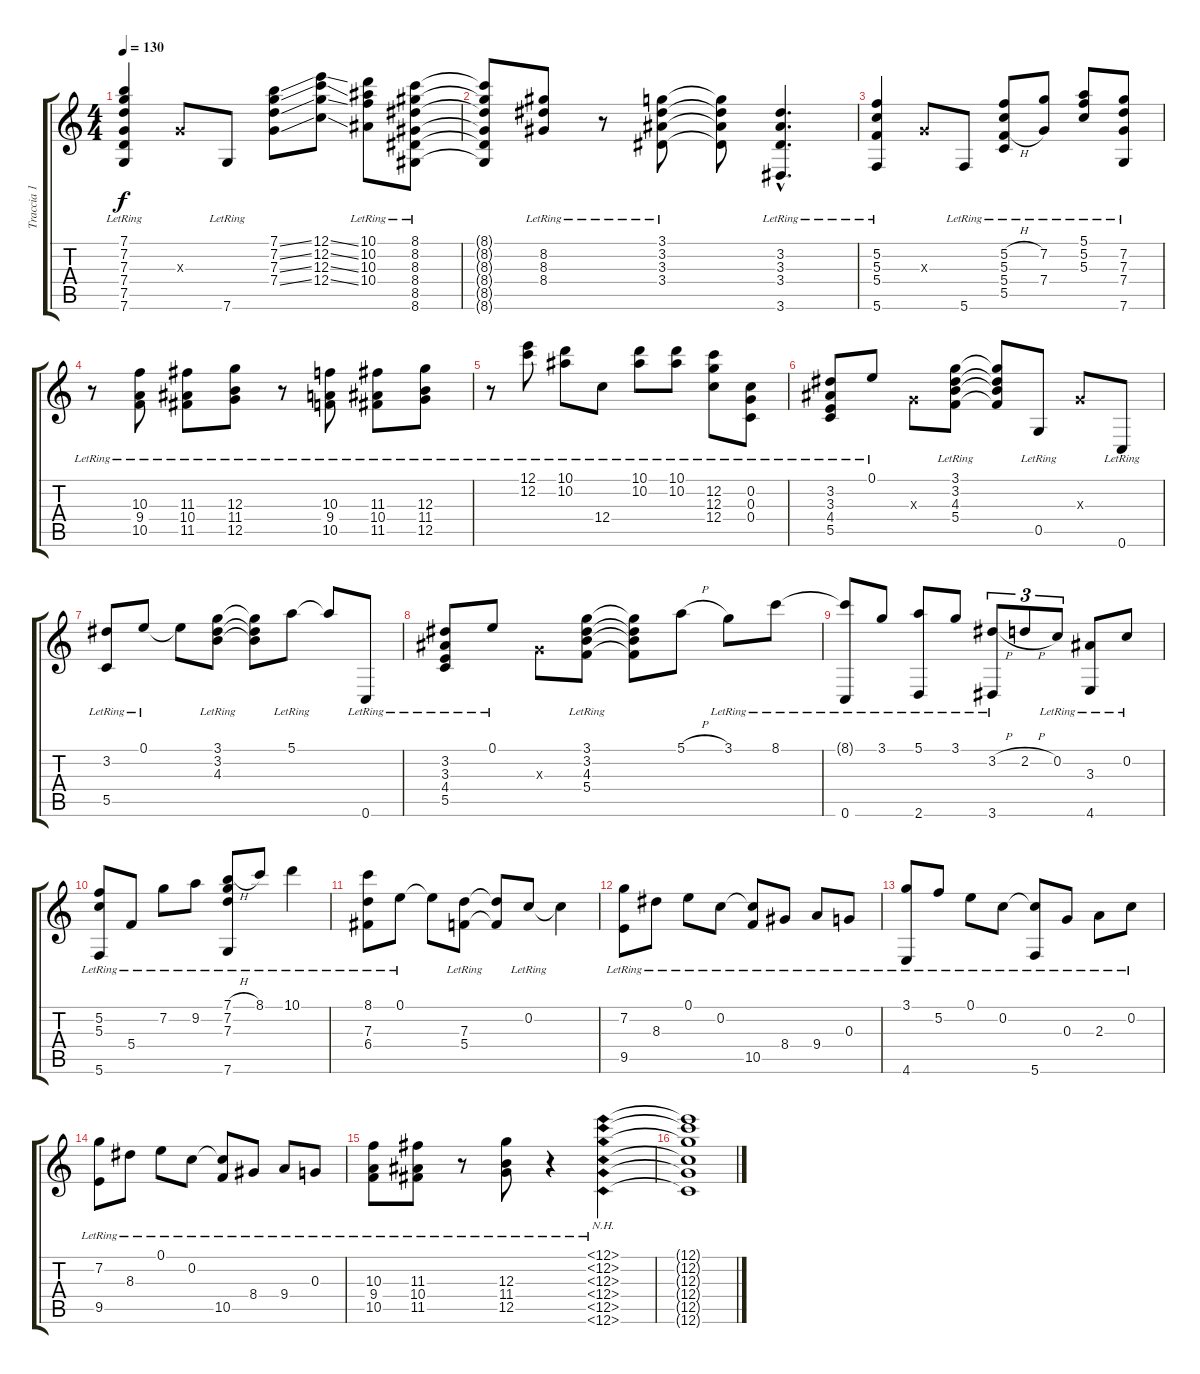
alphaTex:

\track ("Traccia 1" "Traccia 1") {instrument acousticguitarnylon}
\staff {score tabs}
\tuning (E4 C4 G3 C3 G2 C2) {hide}
\ts (4 4)
\tempo 130
\clef g2
\ks c
(7.1{lr} 7.2{lr} 7.3{lr} 7.4{lr} 7.5{lr} 7.6{lr}).4{dy f} 0.3{x}.8 7.6{lr}.8 (7.1{ss} 7.2{ss} 7.3{ss} 7.4{ss}).8 (12.1{ss} 12.2{ss} 12.3{ss} 12.4{ss}).8 (10.1{lr} 10.2{lr} 10.3{lr} 10.4{lr}).8 (8.1{lr} 8.2{lr} 8.3{lr} 8.4{lr} 8.5{lr} 8.6{lr}).8 |
(8.1{t} 8.2{t} 8.3{t} 8.4{t} 8.5{t} 8.6{t}).8 (8.2{lr} 8.3{lr} 8.4{lr}).8 r.8 (3.1{lr} 3.2{lr} 3.3{lr} 3.4{lr}).8 (3.1{t} 3.2{t} 3.3{t} 3.4{t}).8 (3.2{hac lr} 3.3{hac lr} 3.4{hac lr} 3.6{hac lr}).4{d} |
(5.2{lr} 5.3{lr} 5.4{lr} 5.6{lr}).4 0.3{x}.8 5.6{lr}.8 (5.2{h} 5.3{lr} 5.4{h} 5.5{lr}).8 (7.2{lr} 7.4{lr}).8 (5.1{lr} 5.2{lr} 5.3{lr}).8 (7.2{lr} 7.3{lr} 7.4{lr} 7.6{lr}).8 |
r.8 (10.3{lr} 9.4{lr} 10.5{lr}).8 (11.3{lr} 10.4{lr} 11.5{lr}).8 (12.3{lr} 11.4{lr} 12.5{lr}).8 r.8 (10.3{lr} 9.4{lr} 10.5{lr}).8 (11.3{lr} 10.4{lr} 11.5{lr}).8 (12.3{lr} 11.4{lr} 12.5{lr}).8 |
r.8 (12.1{lr} 12.2{lr}).8 (10.1{lr} 10.2{lr}).8 12.4{lr}.8 (10.1{lr} 10.2{lr}).8 (10.1{lr} 10.2{lr}).8 (12.2{lr} 12.3{lr} 12.4{lr}).8 (0.2{lr} 0.3{lr} 0.4{lr}).8 |
(3.2{lr} 3.3{lr} 4.4{lr} 5.5{lr}).8 0.1{lr}.8 0.3{x}.8 (3.1{lr} 3.2{lr} 4.3{lr} 5.4{lr}).8 (3.1{t} 3.2{t} 4.3{t} 5.4{t}).8 0.5{lr}.8 0.3{x}.8 0.6{lr}.8 |
(3.2{lr} 5.5{lr}).8 0.1{lr}.8 0.1{t}.8 (3.1{lr} 3.2{lr} 4.3{lr}).8 (3.1{t} 3.2{t} 4.3{t}).8 5.1{lr}.8 5.1{t}.8 0.6{lr}.8 |
(3.2{lr} 3.3{lr} 4.4{lr} 5.5{lr}).8 0.1{lr}.8 0.3{x}.8 (3.1{lr} 3.2{lr} 4.3{lr} 5.4{lr}).8 (3.1{t} 3.2{t} 4.3{t} 5.4{t}).8 5.1{h}.8 3.1{lr}.8 8.1{lr}.8 |
(8.1{t} 0.6{lr}).8 3.1{lr}.8 (5.1{lr} 2.6{lr}).8 3.1{lr}.8 (3.2{h} 3.6{lr}).8{tu (3 2)} 2.2{h}.8{tu (3 2)} 0.2{lr}.8{tu (3 2)} (3.3{lr} 4.6{lr}).8 0.2{lr}.8 |
(5.2{lr} 5.3{lr} 5.6{lr}).8 5.4{lr}.8 7.2{lr}.8 9.2{lr}.8 (7.1{h} 7.2{lr} 7.3{lr} 7.6{lr}).8 8.1{lr}.8 10.1{lr}.4 |
(8.1{lr} 7.3{lr} 6.4{lr}).8 0.1{lr}.8 0.1{t}.8 (7.3{lr} 5.4{lr}).8 (7.3{t} 5.4{t}).8 0.2{lr}.8 0.2{t}.4 |
(7.2{lr} 9.5{lr}).8 8.3{lr}.8 0.1{lr}.8 0.2{lr}.8 (0.2{t} 10.5{lr}).8 8.4{lr}.8 9.4{lr}.8 0.3{lr}.8 |
(3.1{lr} 4.6{lr}).8 5.2{lr}.8 0.1{lr}.8 0.2{lr}.8 (0.2{t} 5.6{lr}).8 0.3{lr}.8 2.3{lr}.8 0.2{lr}.8 |
(7.2{lr} 9.5{lr}).8 8.3{lr}.8 0.1{lr}.8 0.2{lr}.8 (0.2{t} 10.5{lr}).8 8.4{lr}.8 9.4{lr}.8 0.3{lr}.8 |
(10.3{lr} 9.4{lr} 10.5{lr}).8 (11.3{lr} 10.4{lr} 11.5{lr}).8 r.8 (12.3{lr} 11.4{lr} 12.5{lr}).8 r.4 (12.1{nh lr} 12.2{nh lr} 12.3{nh lr} 12.4{nh lr} 12.5{nh lr} 12.6{nh lr}).4 |
(12.1{t} 12.2{t} 12.3{t} 12.4{t} 12.5{t} 12.6{t}).1
